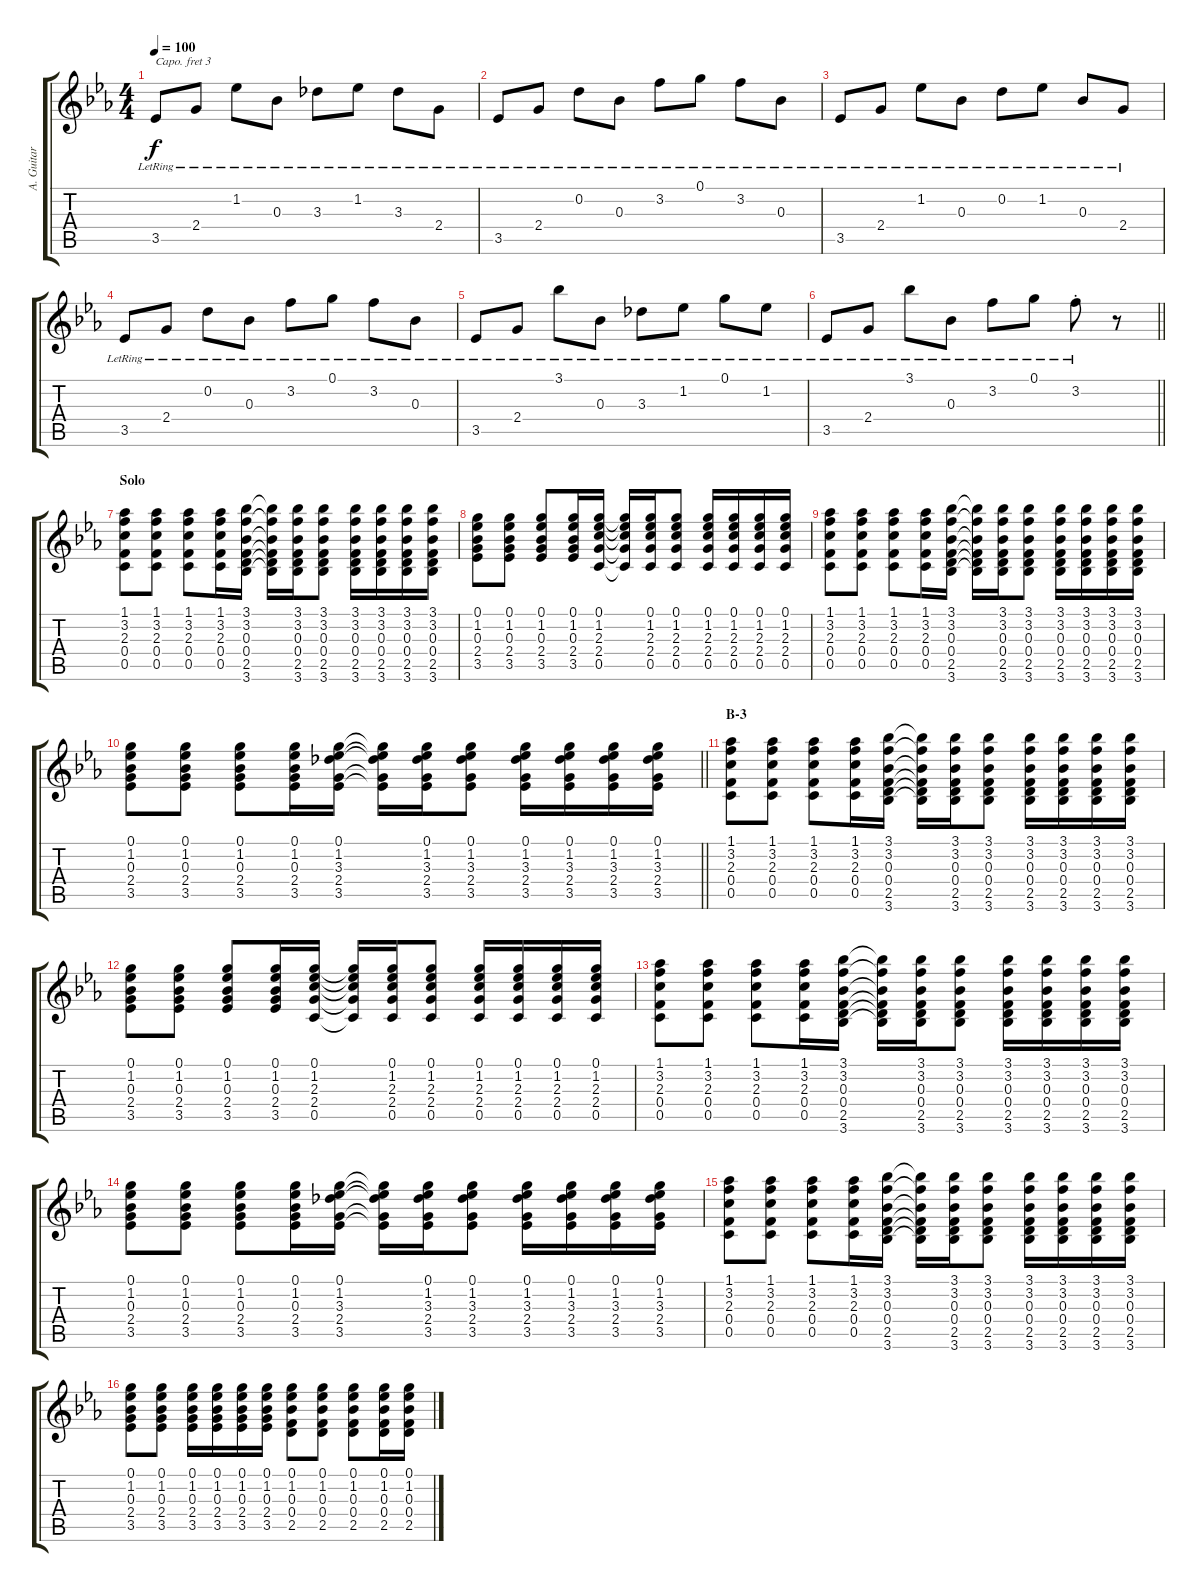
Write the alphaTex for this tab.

\track ("A. Guitar" "A. Guitar") {instrument acousticguitarsteel}
\staff {score tabs}
\capo 3
\tuning (E4 B3 G3 D3 A2 E2) {hide}
\ts (4 4)
\tempo 100
\clef g2
\ks eb
3.5{lr}.8{dy f} 2.4{lr}.8 1.2{lr}.8 0.3{lr}.8 3.3{lr}.8 1.2{lr}.8 3.3{lr}.8 2.4{lr}.8 |
3.5{lr}.8 2.4{lr}.8 0.2{lr}.8 0.3{lr}.8 3.2{lr}.8 0.1{lr}.8 3.2{lr}.8 0.3{lr}.8 |
3.5{lr}.8 2.4{lr}.8 1.2{lr}.8 0.3{lr}.8 0.2{lr}.8 1.2{lr}.8 0.3{lr}.8 2.4{lr}.8 |
3.5{lr}.8 2.4{lr}.8 0.2{lr}.8 0.3{lr}.8 3.2{lr}.8 0.1{lr}.8 3.2{lr}.8 0.3{lr}.8 |
3.5{lr}.8 2.4{lr}.8 3.1{lr}.8 0.3{lr}.8 3.3{lr}.8 1.2{lr}.8 0.1{lr}.8 1.2{lr}.8 |
\barLineRight lightlight
3.5{lr}.8 2.4{lr}.8 3.1{lr}.8 0.3{lr}.8 3.2{lr}.8 0.1{lr}.8 3.2{st lr}.8 r.8 |
\section ("" "Solo")
(1.1 3.2 2.3 0.4 0.5).8 (1.1 3.2 2.3 0.4 0.5).8 (1.1 3.2 2.3 0.4 0.5).8 (1.1 3.2 2.3 0.4 0.5).16 (3.1 3.2 0.3 0.4 2.5 3.6).16 (3.1{t} 3.2{t} 0.3{t} 0.4{t} 2.5{t} 3.6{t}).16 (3.1 3.2 0.3 0.4 2.5 3.6).16 (3.1 3.2 0.3 0.4 2.5 3.6).8 (3.1 3.2 0.3 0.4 2.5 3.6).16 (3.1 3.2 0.3 0.4 2.5 3.6).16 (3.1 3.2 0.3 0.4 2.5 3.6).16 (3.1 3.2 0.3 0.4 2.5 3.6).16 |
(0.1 1.2 0.3 2.4 3.5).8 (0.1 1.2 0.3 2.4 3.5).8 (0.1 1.2 0.3 2.4 3.5).8 (0.1 1.2 0.3 2.4 3.5).16 (0.1 1.2 2.3 2.4 0.5).16 (0.1{t} 1.2{t} 2.3{t} 2.4{t} 0.5{t}).16 (0.1 1.2 2.3 2.4 0.5).16 (0.1 1.2 2.3 2.4 0.5).8 (0.1 1.2 2.3 2.4 0.5).16 (0.1 1.2 2.3 2.4 0.5).16 (0.1 1.2 2.3 2.4 0.5).16 (0.1 1.2 2.3 2.4 0.5).16 |
(1.1 3.2 2.3 0.4 0.5).8 (1.1 3.2 2.3 0.4 0.5).8 (1.1 3.2 2.3 0.4 0.5).8 (1.1 3.2 2.3 0.4 0.5).16 (3.1 3.2 0.3 0.4 2.5 3.6).16 (3.1{t} 3.2{t} 0.3{t} 0.4{t} 2.5{t} 3.6{t}).16 (3.1 3.2 0.3 0.4 2.5 3.6).16 (3.1 3.2 0.3 0.4 2.5 3.6).8 (3.1 3.2 0.3 0.4 2.5 3.6).16 (3.1 3.2 0.3 0.4 2.5 3.6).16 (3.1 3.2 0.3 0.4 2.5 3.6).16 (3.1 3.2 0.3 0.4 2.5 3.6).16 |
\barLineRight lightlight
(0.1 1.2 0.3 2.4 3.5).8 (0.1 1.2 0.3 2.4 3.5).8 (0.1 1.2 0.3 2.4 3.5).8 (0.1 1.2 0.3 2.4 3.5).16 (0.1 1.2 3.3 2.4 3.5).16 (0.1{t} 1.2{t} 3.3{t} 2.4{t} 3.5{t}).16 (0.1 1.2 3.3 2.4 3.5).16 (0.1 1.2 3.3 2.4 3.5).8 (0.1 1.2 3.3 2.4 3.5).16 (0.1 1.2 3.3 2.4 3.5).16 (0.1 1.2 3.3 2.4 3.5).16 (0.1 1.2 3.3 2.4 3.5).16 |
\section ("" "B-3")
(1.1 3.2 2.3 0.4 0.5).8 (1.1 3.2 2.3 0.4 0.5).8 (1.1 3.2 2.3 0.4 0.5).8 (1.1 3.2 2.3 0.4 0.5).16 (3.1 3.2 0.3 0.4 2.5 3.6).16 (3.1{t} 3.2{t} 0.3{t} 0.4{t} 2.5{t} 3.6{t}).16 (3.1 3.2 0.3 0.4 2.5 3.6).16 (3.1 3.2 0.3 0.4 2.5 3.6).8 (3.1 3.2 0.3 0.4 2.5 3.6).16 (3.1 3.2 0.3 0.4 2.5 3.6).16 (3.1 3.2 0.3 0.4 2.5 3.6).16 (3.1 3.2 0.3 0.4 2.5 3.6).16 |
(0.1 1.2 0.3 2.4 3.5).8 (0.1 1.2 0.3 2.4 3.5).8 (0.1 1.2 0.3 2.4 3.5).8 (0.1 1.2 0.3 2.4 3.5).16 (0.1 1.2 2.3 2.4 0.5).16 (0.1{t} 1.2{t} 2.3{t} 2.4{t} 0.5{t}).16 (0.1 1.2 2.3 2.4 0.5).16 (0.1 1.2 2.3 2.4 0.5).8 (0.1 1.2 2.3 2.4 0.5).16 (0.1 1.2 2.3 2.4 0.5).16 (0.1 1.2 2.3 2.4 0.5).16 (0.1 1.2 2.3 2.4 0.5).16 |
(1.1 3.2 2.3 0.4 0.5).8 (1.1 3.2 2.3 0.4 0.5).8 (1.1 3.2 2.3 0.4 0.5).8 (1.1 3.2 2.3 0.4 0.5).16 (3.1 3.2 0.3 0.4 2.5 3.6).16 (3.1{t} 3.2{t} 0.3{t} 0.4{t} 2.5{t} 3.6{t}).16 (3.1 3.2 0.3 0.4 2.5 3.6).16 (3.1 3.2 0.3 0.4 2.5 3.6).8 (3.1 3.2 0.3 0.4 2.5 3.6).16 (3.1 3.2 0.3 0.4 2.5 3.6).16 (3.1 3.2 0.3 0.4 2.5 3.6).16 (3.1 3.2 0.3 0.4 2.5 3.6).16 |
(0.1 1.2 0.3 2.4 3.5).8 (0.1 1.2 0.3 2.4 3.5).8 (0.1 1.2 0.3 2.4 3.5).8 (0.1 1.2 0.3 2.4 3.5).16 (0.1 1.2 3.3 2.4 3.5).16 (0.1{t} 1.2{t} 3.3{t} 2.4{t} 3.5{t}).16 (0.1 1.2 3.3 2.4 3.5).16 (0.1 1.2 3.3 2.4 3.5).8 (0.1 1.2 3.3 2.4 3.5).16 (0.1 1.2 3.3 2.4 3.5).16 (0.1 1.2 3.3 2.4 3.5).16 (0.1 1.2 3.3 2.4 3.5).16 |
(1.1 3.2 2.3 0.4 0.5).8 (1.1 3.2 2.3 0.4 0.5).8 (1.1 3.2 2.3 0.4 0.5).8 (1.1 3.2 2.3 0.4 0.5).16 (3.1 3.2 0.3 0.4 2.5 3.6).16 (3.1{t} 3.2{t} 0.3{t} 0.4{t} 2.5{t} 3.6{t}).16 (3.1 3.2 0.3 0.4 2.5 3.6).16 (3.1 3.2 0.3 0.4 2.5 3.6).8 (3.1 3.2 0.3 0.4 2.5 3.6).16 (3.1 3.2 0.3 0.4 2.5 3.6).16 (3.1 3.2 0.3 0.4 2.5 3.6).16 (3.1 3.2 0.3 0.4 2.5 3.6).16 |
(0.1 1.2 0.3 2.4 3.5).8 (0.1 1.2 0.3 2.4 3.5).8 (0.1 1.2 0.3 2.4 3.5).16 (0.1 1.2 0.3 2.4 3.5).16 (0.1 1.2 0.3 2.4 3.5).16 (0.1 1.2 0.3 2.4 3.5).16 (0.1 1.2 0.3 0.4 2.5).8 (0.1 1.2 0.3 0.4 2.5).8 (0.1 1.2 0.3 0.4 2.5).8 (0.1 1.2 0.3 0.4 2.5).16 (0.1 1.2 0.3 0.4 2.5).16
